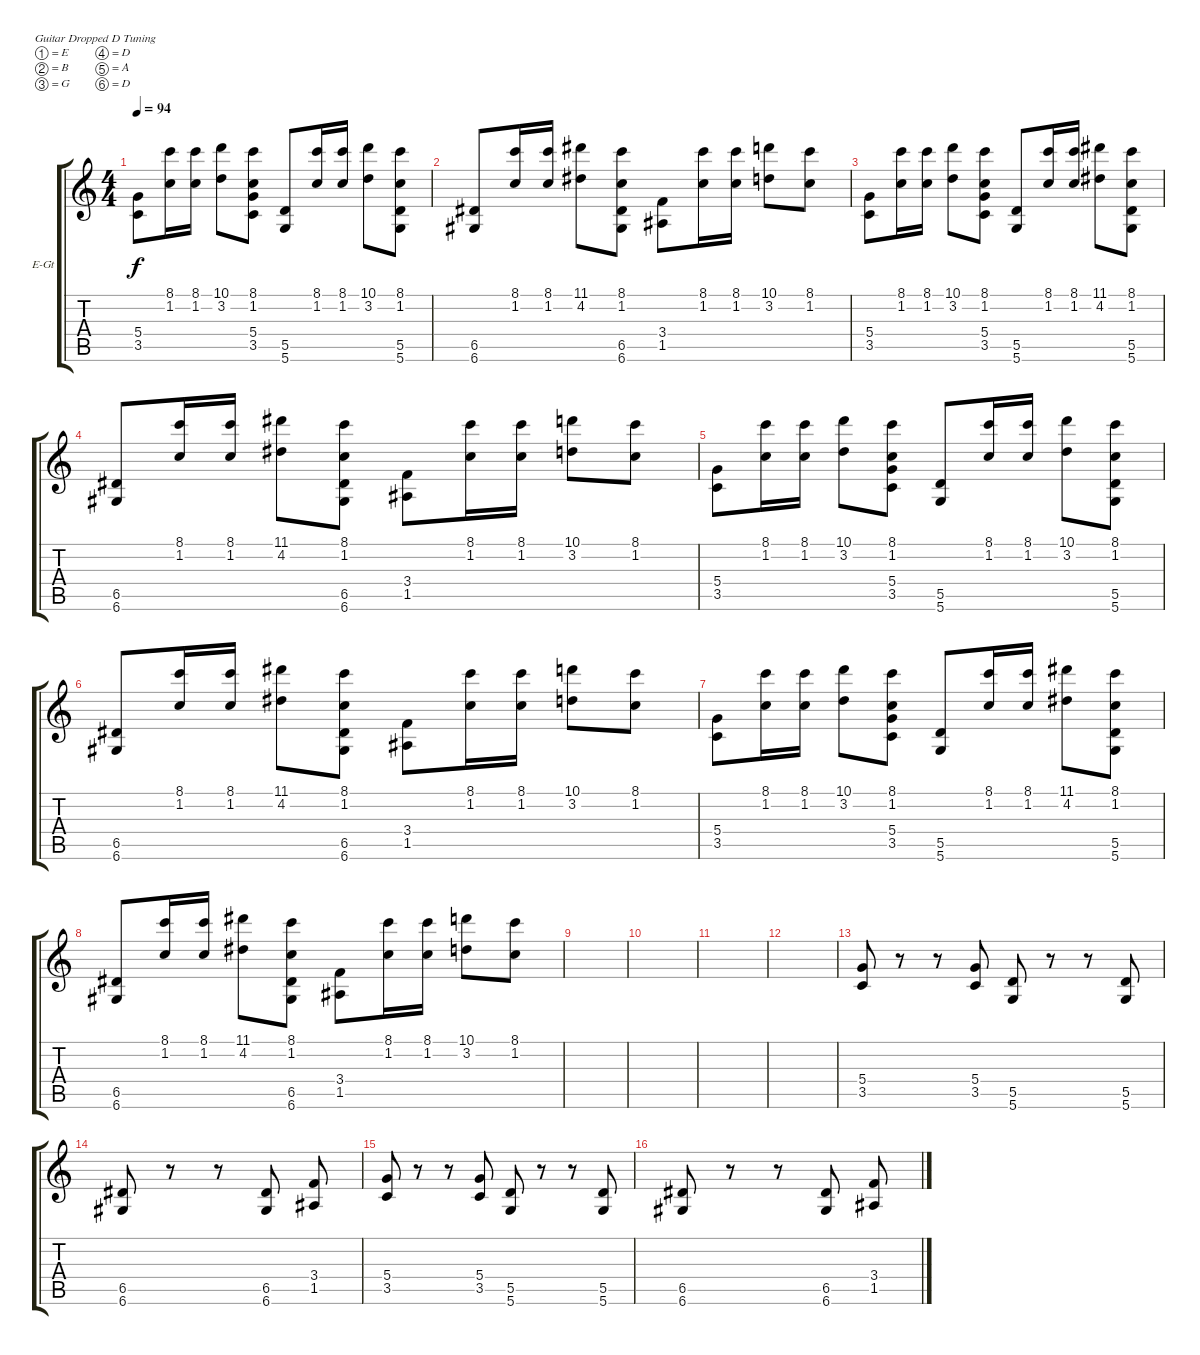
\defaultSystemsLayout 4
\bracketExtendMode groupsimilarinstruments
\firstSystemTrackNameOrientation horizontal
\otherSystemsTrackNameOrientation horizontal
\track ("Electric Guitar" "E-Gt") {instrument electricguitarclean}
\staff {score tabs}
\tuning (E4 B3 G3 D3 A2 D2)
\ts (4 4)
\tempo 94
\clef g2
\scale
0.333333
\ks c
(3.5 5.4).8{dy f} (8.1 1.2).16 (8.1 1.2).16 (10.1 3.2).8 (3.5 5.4 1.2 8.1).8 (5.6 5.5).8 (8.1 1.2).16 (8.1 1.2).16 (10.1 3.2).8 (5.5 5.6 1.2 8.1).8 |
\scale
0.333333 (6.5 6.6).8 (8.1 1.2).16 (8.1 1.2).16 (11.1 4.2).8 (6.6 6.5 1.2 8.1).8 (1.5 3.4).8 (1.2 8.1).16 (1.2 8.1).16 (3.2 10.1).8 (1.2 8.1).8 |
\scale
0.333333 (3.5 5.4).8 (8.1 1.2).16 (8.1 1.2).16 (10.1 3.2).8 (3.5 5.4 1.2 8.1).8 (5.6 5.5).8 (8.1 1.2).16 (8.1 1.2).16 (11.1 4.2).8 (5.5 5.6 1.2 8.1).8 |
\scale
0.333333 (6.5 6.6).8 (8.1 1.2).16 (8.1 1.2).16 (11.1 4.2).8 (6.6 6.5 1.2 8.1).8 (1.5 3.4).8 (1.2 8.1).16 (1.2 8.1).16 (3.2 10.1).8 (1.2 8.1).8 |
\scale
0.333333 (3.5 5.4).8 (8.1 1.2).16 (8.1 1.2).16 (10.1 3.2).8 (3.5 5.4 1.2 8.1).8 (5.6 5.5).8 (8.1 1.2).16 (8.1 1.2).16 (10.1 3.2).8 (5.5 5.6 1.2 8.1).8 |
\scale
0.333333 (6.5 6.6).8 (8.1 1.2).16 (8.1 1.2).16 (11.1 4.2).8 (6.6 6.5 1.2 8.1).8 (1.5 3.4).8 (1.2 8.1).16 (1.2 8.1).16 (3.2 10.1).8 (1.2 8.1).8 |
\scale
0.333333 (3.5 5.4).8 (8.1 1.2).16 (8.1 1.2).16 (10.1 3.2).8 (3.5 5.4 1.2 8.1).8 (5.6 5.5).8 (8.1 1.2).16 (8.1 1.2).16 (11.1 4.2).8 (5.5 5.6 1.2 8.1).8 |
\scale
0.333333 (6.5 6.6).8 (8.1 1.2).16 (8.1 1.2).16 (11.1 4.2).8 (6.6 6.5 1.2 8.1).8 (1.5 3.4).8 (1.2 8.1).16 (1.2 8.1).16 (3.2 10.1).8 (1.2 8.1).8 |
\scale
0.333333 |
\scale
0.333333 |
\scale
0.333333 |
\scale
0.333333 |
\scale
0.333333 (3.5 5.4).8 r.8 r.8 (3.5 5.4).8 (5.6 5.5).8 r.8 r.8 (5.5 5.6).8 |
\scale
0.333333 (6.5 6.6).8 r.8 r.8 (6.6 6.5).8 (1.5 3.4).8 |
\scale
0.333333 (3.5 5.4).8 r.8 r.8 (3.5 5.4).8 (5.6 5.5).8 r.8 r.8 (5.5 5.6).8 |
\scale
0.333333 (6.5 6.6).8 r.8 r.8 (6.6 6.5).8 (1.5 3.4).8
